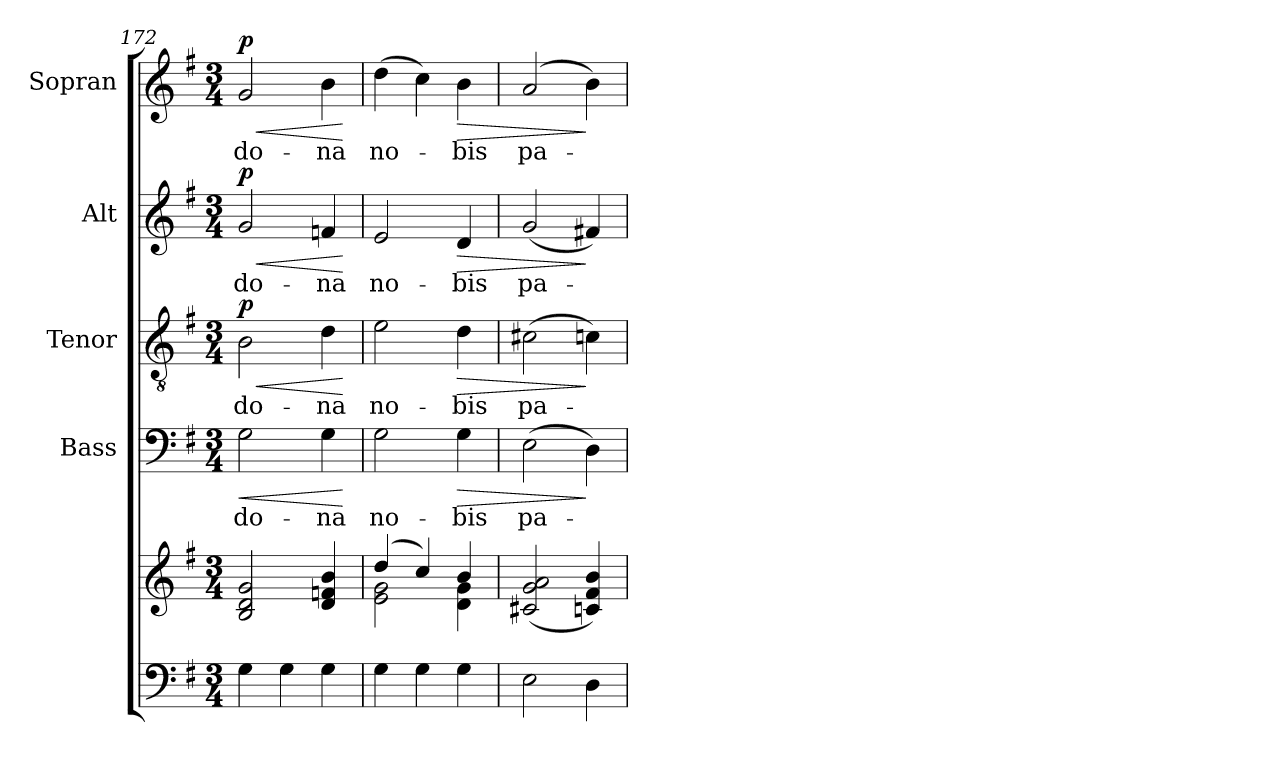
**kern	**kern	**kern	**text	**dynam	**kern	**text	**dynam	**kern	**text	**dynam	**kern	**text	**dynam
*part5	*part5	*part4	*part4	*part4	*part3	*part3	*part3	*part2	*part2	*part2	*part1	*part1	*part1
*staff6	*staff5	*staff4	*staff4	*staff4	*staff3	*staff3	*staff3	*staff2	*staff2	*staff2	*staff1	*staff1	*staff1
*	*	*I"Bass	*	*	*I"Tenor	*	*	*I"Alt	*	*	*I"Sopran	*	*
*	*	*I'B.	*	*	*I'T.	*	*	*I'A.	*	*	*I'S.	*	*
*clefF4	*clefG2	*clefF4	*	*	*clefGv2	*	*	*clefG2	*	*	*clefG2	*	*
*k[f#]	*k[f#]	*k[f#]	*	*	*k[f#]	*	*	*k[f#]	*	*	*k[f#]	*	*
*G:	*G:	*G:	*	*	*G:	*	*	*G:	*	*	*G:	*	*
*M3/4	*M3/4	*M3/4	*	*	*M3/4	*	*	*M3/4	*	*	*M3/4	*	*
=172	=172	=172	=172	=172	=172	=172	=172	=172	=172	=172	=172	=172	=172
!	!	!	!LO:LY:b	!LO:HP:b	!	!LO:LY:b	!LO:HP:b	!	!LO:LY:b	!LO:HP:b	!	!LO:LY:b	!LO:HP:b
!	!	!	!	!	!	!	!LO:DY:n=1:a	!	!	!LO:DY:n=1:a	!	!	!LO:DY:n=1:a
4G\	2B/ 2d/ 2g/	2G\	do-	<	2B\	do-	< p	2g/	do-	< p	2g/	do-	< p
4G\	.	.	.	.	.	.	.	.	.	.	.	.	.
!	!	!	!LO:LY:b	!	!	!LO:LY:b	!	!	!LO:LY:b	!	!	!LO:LY:b	!
4G\	4d/ 4fn/ 4b/	4G\	-na	.	4d\	-na	.	4fn/	-na	.	4b\	-na	.
.	.	.	.	[	.	.	[	.	.	[	.	.	[
=173	=173	=173	=173	=173	=173	=173	=173	=173	=173	=173	=173	=173	=173
*	*^	*	*	*	*	*	*	*	*	*	*	*	*
!	!	!	!	!LO:LY:b	!	!	!LO:LY:b	!	!	!LO:LY:b	!	!	!LO:LY:b	!
4G\	(4dd/	2e\ 2g\	2G\	no-	.	2e\	no-	.	2e/	no-	.	(>4dd\	no-	.
4G\	4cc/)	.	.	.	.	.	.	.	.	.	.	4cc\)	.	.
!	!	!	!	!LO:LY:b	!LO:HP:b	!	!LO:LY:b	!LO:HP:b	!	!LO:LY:b	!LO:HP:b	!	!LO:LY:b	!LO:HP:b
4G\	4b/	4d\ 4g\	4G\	-bis	>	4d\	-bis	>	4d/	-bis	>	4b\	-bis	>
=174	=174	=174	=174	=174	=174	=174	=174	=174	=174	=174	=174	=174	=174	=174
!	!	!	!	!LO:LY:b	!	!	!LO:LY:b	!	!	!LO:LY:b	!	!	!LO:LY:b	!
*	*v	*v	*	*	*	*	*	*	*	*	*	*	*	*
2E\	(2c#X/ 2g/ 2a/	(>2E\	pa-	.	(>2c#X\	pa-	.	(<2g/	pa-	.	(2a/	pa-	.
4D\	4cn/ 4f#/ 4b/)	4D\)	.	]	4cn\)	.	]	4f#X/)	.	]	4b\)	.	]
=	=	=	=	=	=	=	=	=	=	=	=	=	=
*-	*-	*-	*-	*-	*-	*-	*-	*-	*-	*-	*-	*-	*-
